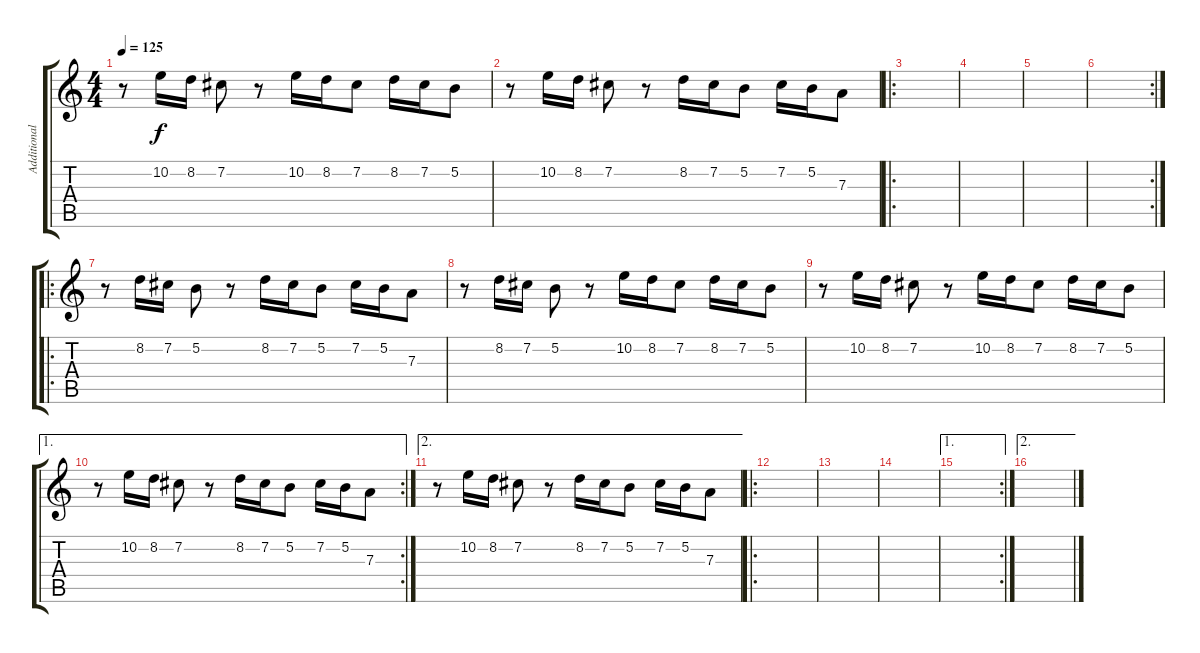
\track ("Additional guitar" "Additional") {instrument distortionguitar}
\staff {score tabs}
\tuning (B3 Gb3 D3 A2 E2 B1) {hide}
\ts (4 4)
\tempo 125
\clef g2
\ks c
r.8{dy f} 10.2.16 8.2.16 7.2.8 r.8 10.2.16 8.2.16 7.2.8 8.2.16 7.2.16 5.2.8 |
r.8 10.2.16 8.2.16 7.2.8 r.8 8.2.16 7.2.16 5.2.8 7.2.16 5.2.16 7.3.8 |
\ro
|
|
|
\rc 2
|
\ro
r.8 8.2.16 7.2.16 5.2.8 r.8 8.2.16 7.2.16 5.2.8 7.2.16 5.2.16 7.3.8 |
r.8 8.2.16 7.2.16 5.2.8 r.8 10.2.16 8.2.16 7.2.8 8.2.16 7.2.16 5.2.8 |
r.8 10.2.16 8.2.16 7.2.8 r.8 10.2.16 8.2.16 7.2.8 8.2.16 7.2.16 5.2.8 |
\ae 1
\rc 2
r.8 10.2.16 8.2.16 7.2.8 r.8 8.2.16 7.2.16 5.2.8 7.2.16 5.2.16 7.3.8 |
\ae 2
r.8 10.2.16 8.2.16 7.2.8 r.8 8.2.16 7.2.16 5.2.8 7.2.16 5.2.16 7.3.8 |
\ro
|
|
|
\ae 1
\rc 2
|
\ae 2
